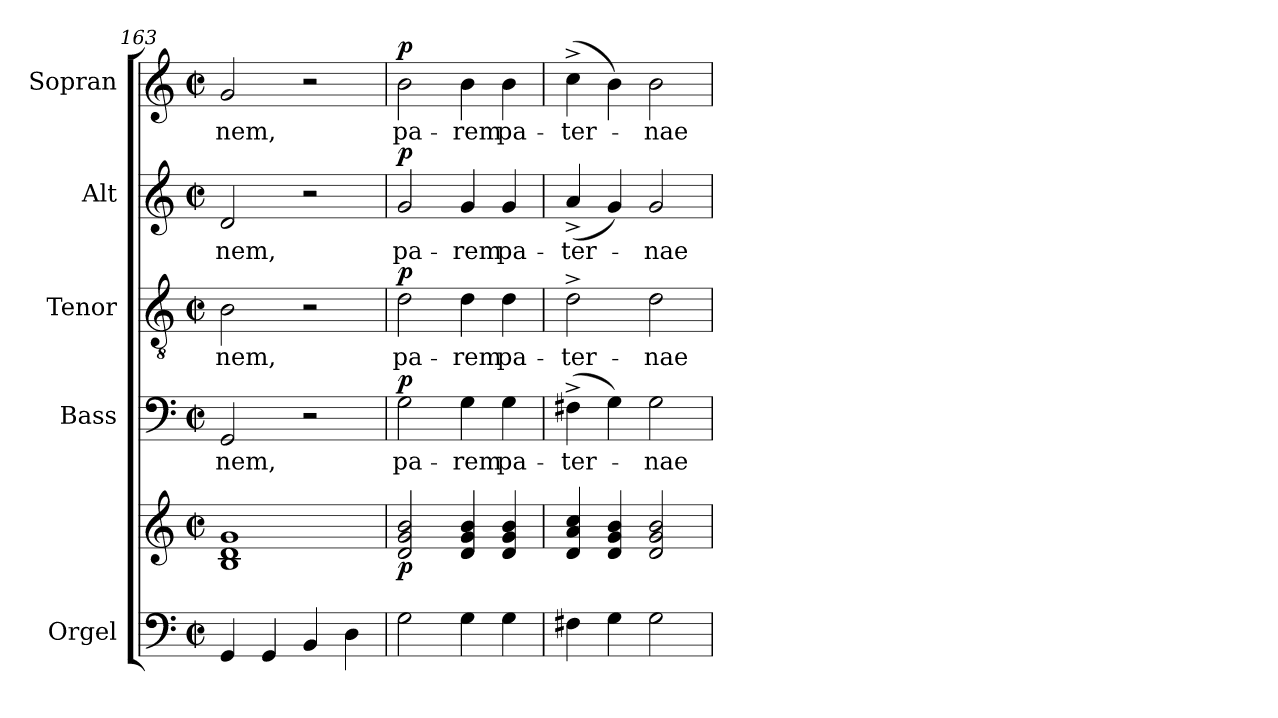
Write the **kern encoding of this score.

**kern	**kern	**dynam	**kern	**text	**dynam	**kern	**text	**dynam	**kern	**text	**dynam	**kern	**text	**dynam
*part5	*part5	*part5	*part4	*part4	*part4	*part3	*part3	*part3	*part2	*part2	*part2	*part1	*part1	*part1
*staff6	*staff5	*staff5/6	*staff4	*staff4	*staff4	*staff3	*staff3	*staff3	*staff2	*staff2	*staff2	*staff1	*staff1	*staff1
*I"Orgel	*	*	*I"Bass	*	*	*I"Tenor	*	*	*I"Alt	*	*	*I"Sopran	*	*
*I'Org.	*	*	*I'B.	*	*	*I'T.	*	*	*I'A.	*	*	*I'S.	*	*
*clefF4	*clefG2	*	*clefF4	*	*	*clefGv2	*	*	*clefG2	*	*	*clefG2	*	*
*k[]	*k[]	*	*k[]	*	*	*k[]	*	*	*k[]	*	*	*k[]	*	*
*C:	*C:	*	*C:	*	*	*C:	*	*	*C:	*	*	*C:	*	*
*M2/2	*M2/2	*	*M2/2	*	*	*M2/2	*	*	*M2/2	*	*	*M2/2	*	*
*met(c|)	*met(c|)	*	*met(c|)	*	*	*met(c|)	*	*	*met(c|)	*	*	*met(c|)	*	*
=163	=163	=163	=163	=163	=163	=163	=163	=163	=163	=163	=163	=163	=163	=163
!	!	!	!	!LO:LY:b	!	!	!LO:LY:b	!	!	!LO:LY:b	!	!	!LO:LY:b	!
4GG/	1B 1d 1g	.	2GG/	-nem,	.	2B\	-nem,	.	2d/	-nem,	.	2g/	-nem,	.
4GG/	.	.	.	.	.	.	.	.	.	.	.	.	.	.
4BB/	.	.	2r	.	.	2r	.	.	2r	.	.	2r	.	.
4D\	.	.	.	.	.	.	.	.	.	.	.	.	.	.
=164	=164	=164	=164	=164	=164	=164	=164	=164	=164	=164	=164	=164	=164	=164
!	!	!LO:DY:b	!	!LO:LY:b	!LO:DY:a	!	!LO:LY:b	!LO:DY:a	!	!LO:LY:b	!LO:DY:a	!	!LO:LY:b	!LO:DY:a
2G\	2d/ 2g/ 2b/	p	2G\	pa-	p	2d\	pa-	p	2g/	pa-	p	2b\	pa-	p
!	!	!	!	!LO:LY:b	!	!	!LO:LY:b	!	!	!LO:LY:b	!	!	!LO:LY:b	!
4G\	4d/ 4g/ 4b/	.	4G\	-rem	.	4d\	-rem	.	4g/	-rem	.	4b\	-rem	.
!	!	!	!	!LO:LY:b	!	!	!LO:LY:b	!	!	!LO:LY:b	!	!	!LO:LY:b	!
4G\	4d/ 4g/ 4b/	.	4G\	pa-	.	4d\	pa-	.	4g/	pa-	.	4b\	pa-	.
=165	=165	=165	=165	=165	=165	=165	=165	=165	=165	=165	=165	=165	=165	=165
!	!	!	!	!LO:LY:b	!	!	!LO:LY:b	!	!	!LO:LY:b	!	!	!LO:LY:b	!
4F#X\	4d/ 4a/ 4cc/	.	(>4F#X^>\	-ter-	.	2d^>\	-ter-	.	(<4a^</	-ter-	.	(>4cc^>\	-ter-	.
4G\	4d/ 4g/ 4b/	.	4G\)	.	.	.	.	.	4g/)	.	.	4b\)	.	.
!	!	!	!	!LO:LY:b	!	!	!LO:LY:b	!	!	!LO:LY:b	!	!	!LO:LY:b	!
2G\	2d/ 2g/ 2b/	.	2G\	-nae	.	2d\	-nae	.	2g/	-nae	.	2b\	-nae	.
=	=	=	=	=	=	=	=	=	=	=	=	=	=	=
*-	*-	*-	*-	*-	*-	*-	*-	*-	*-	*-	*-	*-	*-	*-
